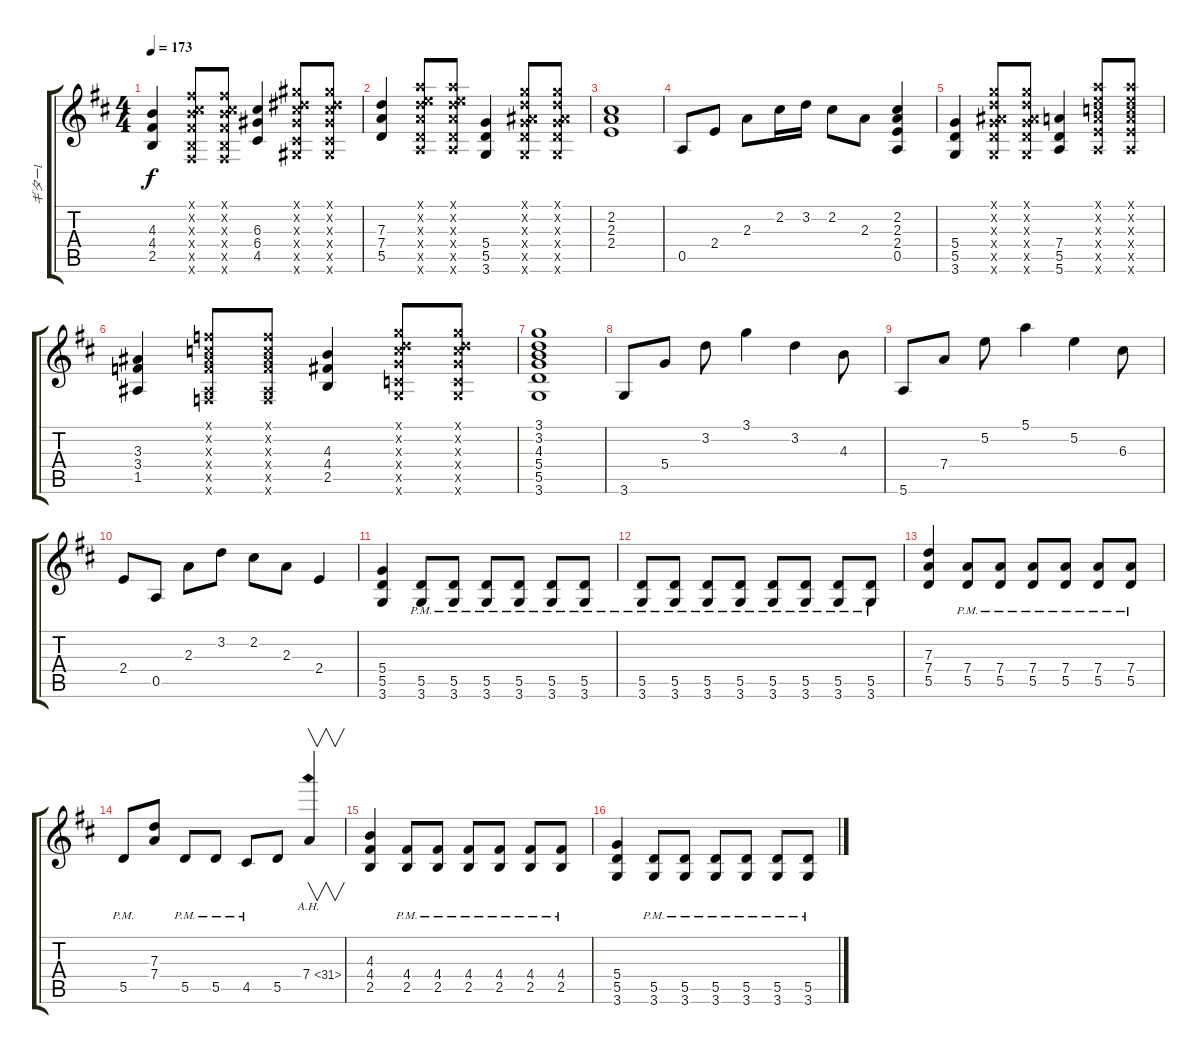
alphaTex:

\track ("ギター1" "ギター1") {mute instrument distortionguitar}
\staff {score tabs}
\tuning (E4 B3 G3 D3 A2 E2) {hide}
\ts (4 4)
\tempo 173
\clef g2
\ks d
(4.3 4.4 2.5).4{dy f} (2.1{x} 2.2{x} 4.3{x} 4.4{x} 2.5{x} 2.6{x}).8 (2.1{x} 2.2{x} 4.3{x} 4.4{x} 2.5{x} 2.6{x}).8 (6.3 6.4 4.5).4 (4.1{x} 4.2{x} 6.3{x} 6.4{x} 4.5{x} 4.6{x}).8 (4.1{x} 4.2{x} 6.3{x} 6.4{x} 4.5{x} 4.6{x}).8 |
(7.3 7.4 5.5).4 (5.1{x} 5.2{x} 7.3{x} 7.4{x} 5.5{x} 5.6{x}).8 (5.1{x} 5.2{x} 7.3{x} 7.4{x} 5.5{x} 5.6{x}).8 (5.4 5.5 3.6).4 (3.1{x} 3.2{x} 3.3{x} 5.4{x} 5.5{x} 3.6{x}).8 (3.1{x} 3.2{x} 3.3{x} 5.4{x} 5.5{x} 3.6{x}).8 |
(2.2 2.3 2.4).1 |
0.5.8 2.4.8 2.3.8 2.2.16 3.2.16 2.2.8 2.3.8 (2.2 2.3 2.4 0.5).4 |
(5.4 5.5 3.6).4 (3.1{x} 3.2{x} 3.3{x} 5.4{x} 5.5{x} 3.6{x}).8 (3.1{x} 3.2{x} 3.3{x} 5.4{x} 5.5{x} 3.6{x}).8 (7.4 5.5 5.6).4 (5.1{x} 5.2{x} 5.3{x} 7.4{x} 7.5{x} 5.6{x}).8 (5.1{x} 5.2{x} 5.3{x} 7.4{x} 7.5{x} 5.6{x}).8 |
(3.3 3.4 1.5).4 (1.1{x} 1.2{x} 3.3{x} 3.4{x} 1.5{x} 1.6{x}).8 (1.1{x} 1.2{x} 3.3{x} 3.4{x} 1.5{x} 1.6{x}).8 (4.3 4.4 2.5).4 (3.1{x} 3.2{x} 5.3{x} 5.4{x} 3.5{x} 3.6{x}).8 (3.1{x} 3.2{x} 5.3{x} 5.4{x} 3.5{x} 3.6{x}).8 |
(3.1 3.2 4.3 5.4 5.5 3.6).1 |
3.6.8 5.4.8 3.2.8 3.1.4 3.2.4 4.3.8 |
5.6.8 7.4.8 5.2.8 5.1.4 5.2.4 6.3.8 |
2.4.8{volume 16 instrument distortionguitar} 0.5.8 2.3.8 3.2.8 2.2.8 2.3.8 2.4.4 |
(5.4 5.5 3.6).4{volume 14} (5.5{pm} 3.6{pm}).8 (5.5{pm} 3.6{pm}).8 (5.5{pm} 3.6{pm}).8 (5.5{pm} 3.6{pm}).8 (5.5{pm} 3.6{pm}).8 (5.5{pm} 3.6{pm}).8 |
(5.5{pm} 3.6{pm}).8 (5.5{pm} 3.6{pm}).8 (5.5{pm} 3.6{pm}).8 (5.5{pm} 3.6{pm}).8 (5.5{pm} 3.6{pm}).8 (5.5{pm} 3.6{pm}).8 (5.5{pm} 3.6{pm}).8 (5.5{pm} 3.6{pm}).8 |
(7.3 7.4 5.5).4 (7.4{pm} 5.5{pm}).8 (7.4{pm} 5.5{pm}).8 (7.4{pm} 5.5{pm}).8 (7.4{pm} 5.5{pm}).8 (7.4{pm} 5.5{pm}).8 (7.4{pm} 5.5{pm}).8 |
5.5{pm}.8 (7.3 7.4).8 5.5{pm}.8 5.5{pm}.8 4.5{pm}.8 5.5.8 7.4{ah 24}.4{v} |
(4.3 4.4 2.5).4 (4.4{pm} 2.5{pm}).8 (4.4{pm} 2.5{pm}).8 (4.4{pm} 2.5{pm}).8 (4.4{pm} 2.5{pm}).8 (4.4{pm} 2.5{pm}).8 (4.4{pm} 2.5{pm}).8 |
(5.4 5.5 3.6).4 (5.5{pm} 3.6{pm}).8 (5.5{pm} 3.6{pm}).8 (5.5{pm} 3.6{pm}).8 (5.5{pm} 3.6{pm}).8 (5.5{pm} 3.6{pm}).8 (5.5{pm} 3.6{pm}).8
